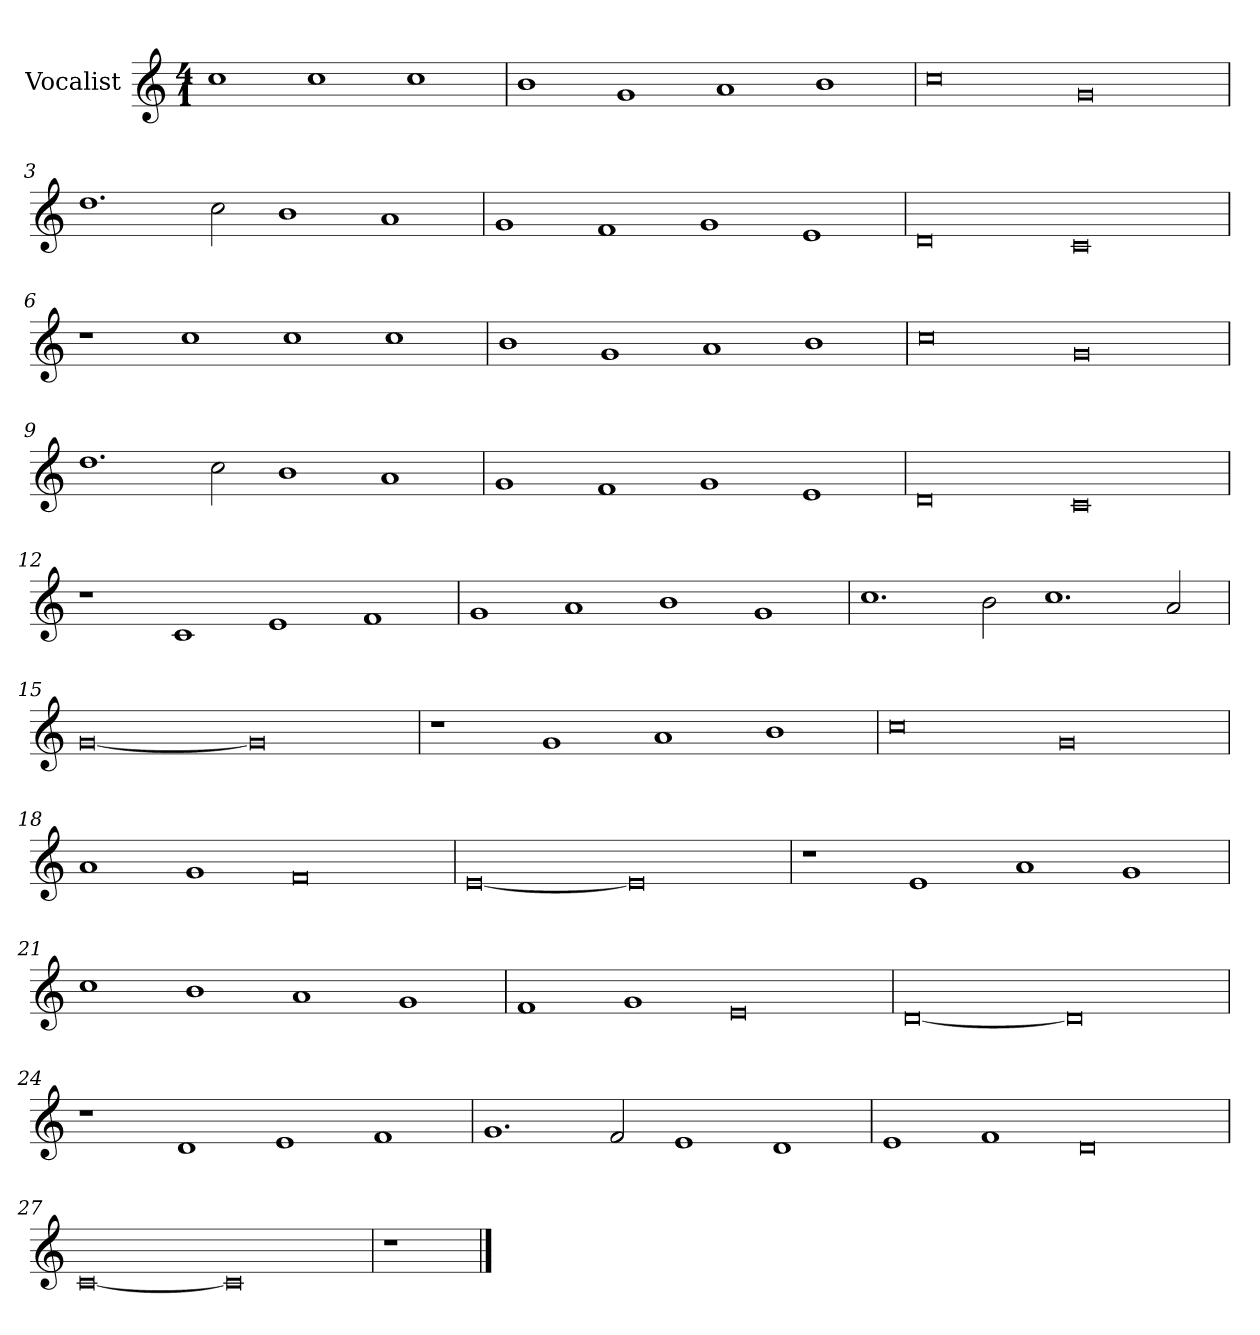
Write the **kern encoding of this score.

**kern
*part1
*staff1
*I"Vocalist
*k[]
*C:
*M4/1
=
1cc
1cc
1cc
=1
1b
1g
1a
1b
=2
0cc
0g
=3
1.dd
2cc
1b
1a
=4
1g
1f
1g
1e
=5
0d
0c
=6
1r
1cc
1cc
1cc
=7
1b
1g
1a
1b
=8
0cc
0g
=9
1.dd
2cc
1b
1a
=10
1g
1f
1g
1e
=11
0d
0c
=12
1r
1c
1e
1f
=13
1g
1a
1b
1g
=14
1.cc
2b
1.cc
2a
=15
[0g
0g]
=16
1r
1g
1a
1b
=17
0cc
0g
=18
1a
1g
0f
=19
[0e
0e]
=20
1r
1e
1a
1g
=21
1cc
1b
1a
1g
=22
1f
1g
0e
=23
[0d
0d]
=24
1r
1d
1e
1f
=25
1.g
2f
1e
1d
=26
1e
1f
0d
=27
[0c
0c]
=28
1r
==
*-
